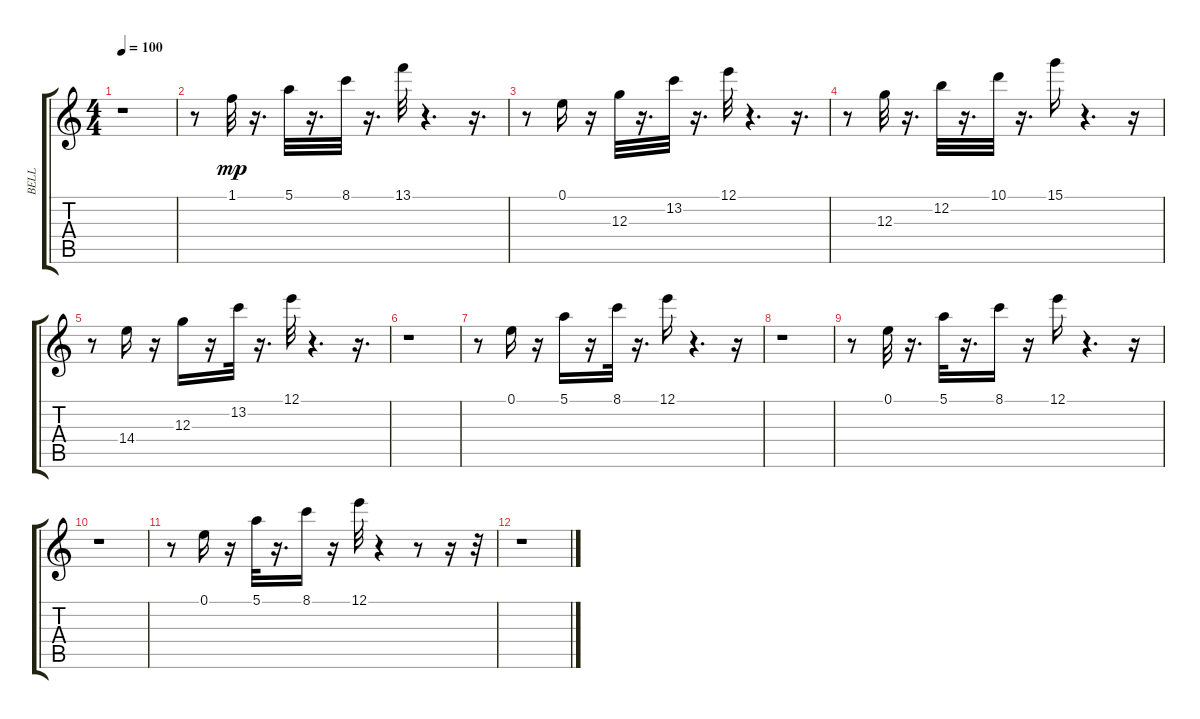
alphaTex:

\track ("BELL" "BELL") {instrument synthbass1}
\staff {score tabs}
\tuning (E4 B3 G3 D3 A2 E2) {hide}
\ts (4 4)
\tempo 100
\clef g2
\ks c
r.1{dy mp} |
r.8 1.1.32 r.16{d} 5.1.32 r.16{d} 8.1.32 r.16{d} 13.1.32 r.4{d} r.16{d} |
r.8 0.1.16 r.16 12.3.32 r.16{d} 13.2.32 r.16{d} 12.1.32 r.4{d} r.16{d} |
r.8 12.3.32 r.16{d} 12.2.32 r.16{d} 10.1.32 r.16{d} 15.1.16 r.4{d} r.16 |
r.8 14.4.16 r.16 12.3.16 r.16 13.2.32 r.16{d} 12.1.32 r.4{d} r.16{d} |
r.1 |
r.8 0.1.16 r.16 5.1.16 r.16 8.1.32 r.16{d} 12.1.16 r.4{d} r.16 |
r.1 |
r.8 0.1.32 r.16{d} 5.1.32 r.16{d} 8.1.16 r.16 12.1.16 r.4{d} r.16 |
r.1 |
r.8 0.1.16 r.16 5.1.32 r.16{d} 8.1.16 r.16 12.1.32 r.4 r.8 r.16 r.32 |
r.1
